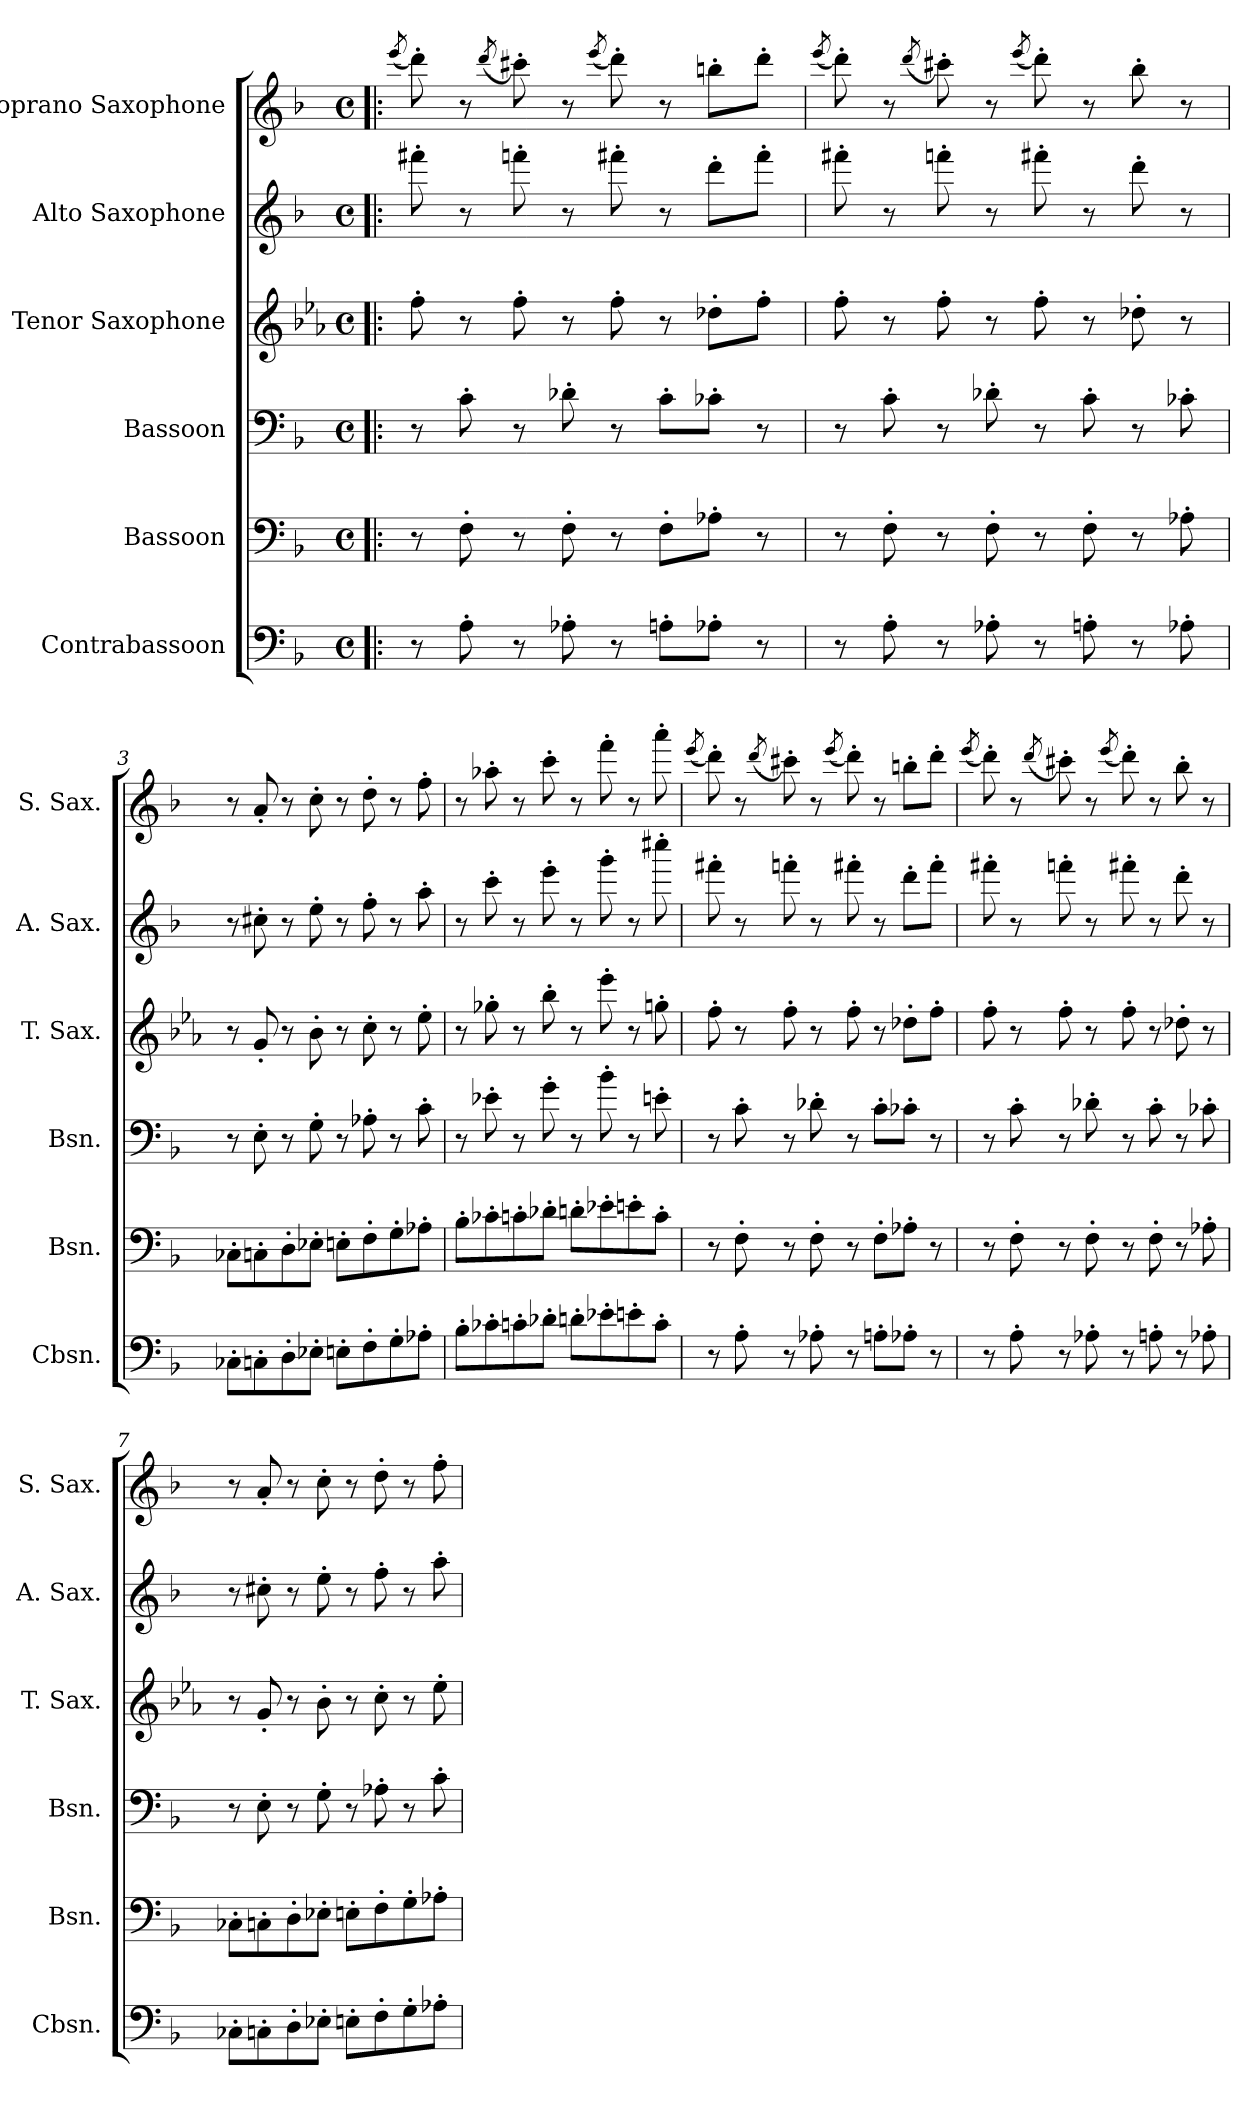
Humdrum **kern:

**kern	**kern	**kern	**kern	**kern	**kern
*part6	*part5	*part4	*part3	*part2	*part1
*staff6	*staff5	*staff4	*staff3	*staff2	*staff1
*I"Contrabassoon	*I"Bassoon	*I"Bassoon	*I"Tenor Saxophone	*I"Alto Saxophone	*I"Soprano Saxophone
*I'Cbsn.	*I'Bsn.	*I'Bsn.	*I'T. Sax.	*I'A. Sax.	*I'S. Sax.
*clefF4	*clefF4	*clefF4	*clefG2	*clefG2	*clefG2
*ITrd7c12	*	*	*ITrd8c14	*ITrd5c9	*ITrd1c2
*k[b-]	*k[b-]	*k[b-]	*k[b-e-a-]	*k[b-e-a-d-]	*k[b-e-a-]
*M4/4	*M4/4	*M4/4	*M4/4	*M4/4	*M4/4
*met(c)	*met(c)	*met(c)	*met(c)	*met(c)	*met(c)
*MM160	*MM160	*MM160	*MM160	*MM160	*MM160
=1!|:	=1!|:	=1!|:	=1!|:	=1!|:	=1!|:
.	.	.	.	.	(8qddd/
8r	8r	8r	8f'\	8aan'\	8ccc'\)
8AA'\	8F'\	8c'\	8r	8r	8r
.	.	.	.	.	(8qccc/
8r	8r	8r	8f'\	8aa-X'\	8bbn'\)
8AA-X'\	8F'\	8d-X'\	8r	8r	8r
.	.	.	.	.	(8qddd/
8r	8r	8r	8f'\	8aan'\	8ccc'\)
8AAn'\L	8F'\L	8c'\L	8r	8r	8r
8AA-X'\J	8A-X'\J	8c-X'\J	8d-X'\L	8ff'\L	8aan'\L
8r	8r	8r	8f'\J	8aa'\J	8ccc'\J
=2	=2	=2	=2	=2	=2
.	.	.	.	.	(8qddd/
8r	8r	8r	8f'\	8aan'\	8ccc'\)
8AA'\	8F'\	8c'\	8r	8r	8r
.	.	.	.	.	(8qccc/
8r	8r	8r	8f'\	8aa-X'\	8bbn'\)
8AA-X'\	8F'\	8d-X'\	8r	8r	8r
.	.	.	.	.	(8qddd/
8r	8r	8r	8f'\	8aan'\	8ccc'\)
8AAn'\	8F'\	8c'\	8r	8r	8r
8r	8r	8r	8d-X'\	8ff'\	8aa-'\
8AA-X'\	8A-X'\	8c-X'\	8r	8r	8r
!!LO:PB:g=z
=3	=3	=3	=3	=3	=3
8CC-X'\L	8C-X'\L	8r	8r	8r	8r
8CCn'\	8Cn'\	8E'\	8G'/	8en'\	8g'/
8DD'\	8D'\	8r	8r	8r	8r
8EE-X'\J	8E-X'\J	8G'\	8B-'\	8g'\	8b-'\
8EEn'\L	8En'\L	8r	8r	8r	8r
8FF'\	8F'\	8A-X'\	8c'\	8a-'\	8cc'\
8GG'\	8G'\	8r	8r	8r	8r
8AA-X'\J	8A-X'\J	8c'\	8e-'\	8cc'\	8ee-'\
=4	=4	=4	=4	=4	=4
8BB-'\L	8B-'\L	8r	8r	8r	8r
8C-X'\	8c-X'\	8e-X'\	8g-X'\	8ee-'\	8gg-X'\
8Cn'\	8cn'\	8r	8r	8r	8r
8D-X'\J	8d-X'\J	8g'\	8b-'\	8gg'\	8bb-'\
8Dn'\L	8dn'\L	8r	8r	8r	8r
8E-X'\	8e-X'\	8b-'\	8ee-'\	8bb-'\	8eee-'\
8En'\	8en'\	8r	8r	8r	8r
8C'\J	8c'\J	8en'\	8gn'\	8eeen'\	8ggg'\
=5	=5	=5	=5	=5	=5
.	.	.	.	.	(8qddd/
8r	8r	8r	8f'\	8aan'\	8ccc'\)
8AA'\	8F'\	8c'\	8r	8r	8r
.	.	.	.	.	(8qccc/
8r	8r	8r	8f'\	8aa-X'\	8bbn'\)
8AA-X'\	8F'\	8d-X'\	8r	8r	8r
.	.	.	.	.	(8qddd/
8r	8r	8r	8f'\	8aan'\	8ccc'\)
8AAn'\L	8F'\L	8c'\L	8r	8r	8r
8AA-X'\J	8A-X'\J	8c-X'\J	8d-X'\L	8ff'\L	8aan'\L
8r	8r	8r	8f'\J	8aa'\J	8ccc'\J
!!LO:LB:g=z
=6	=6	=6	=6	=6	=6
.	.	.	.	.	(8qddd/
8r	8r	8r	8f'\	8aan'\	8ccc'\)
8AA'\	8F'\	8c'\	8r	8r	8r
.	.	.	.	.	(8qccc/
8r	8r	8r	8f'\	8aa-X'\	8bbn'\)
8AA-X'\	8F'\	8d-X'\	8r	8r	8r
.	.	.	.	.	(8qddd/
8r	8r	8r	8f'\	8aan'\	8ccc'\)
8AAn'\	8F'\	8c'\	8r	8r	8r
8r	8r	8r	8d-X'\	8ff'\	8aa-'\
8AA-X'\	8A-X'\	8c-X'\	8r	8r	8r
=7	=7	=7	=7	=7	=7
8CC-X'\L	8C-X'\L	8r	8r	8r	8r
8CCn'\	8Cn'\	8E'\	8G'/	8en'\	8g'/
8DD'\	8D'\	8r	8r	8r	8r
8EE-X'\J	8E-X'\J	8G'\	8B-'\	8g'\	8b-'\
8EEn'\L	8En'\L	8r	8r	8r	8r
8FF'\	8F'\	8A-X'\	8c'\	8a-'\	8cc'\
8GG'\	8G'\	8r	8r	8r	8r
8AA-X'\J	8A-X'\J	8c'\	8e-'\	8cc'\	8ee-'\
=	=	=	=	=	=
*-	*-	*-	*-	*-	*-
